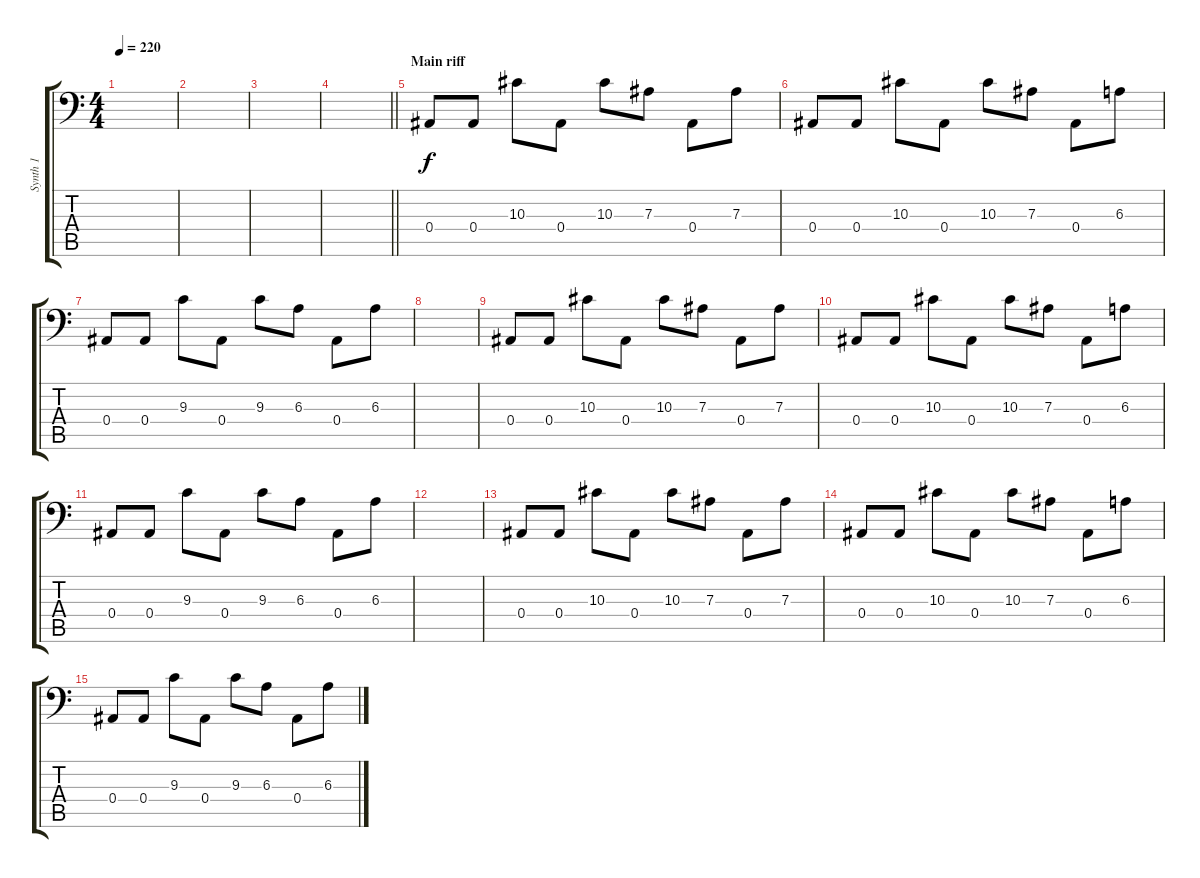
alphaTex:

\track ("Synth 1" "Synth 1") {instrument pad3polysynth}
\staff {score tabs}
\tuning (C4 G3 Eb3 Bb2 F2 Bb1) {hide}
\ts (4 4)
\tempo 220
\clef f4
\ks c
|
|
|
\barLineRight lightlight
|
\section ("" "Main riff")
0.4.8 0.4.8 10.3.8 0.4.8 10.3.8 7.3.8 0.4.8 7.3.8 |
0.4.8 0.4.8 10.3.8 0.4.8 10.3.8 7.3.8 0.4.8 6.3.8 |
0.4.8 0.4.8 9.3.8 0.4.8 9.3.8 6.3.8 0.4.8 6.3.8 |
|
0.4.8 0.4.8 10.3.8 0.4.8 10.3.8 7.3.8 0.4.8 7.3.8 |
0.4.8 0.4.8 10.3.8 0.4.8 10.3.8 7.3.8 0.4.8 6.3.8 |
0.4.8 0.4.8 9.3.8 0.4.8 9.3.8 6.3.8 0.4.8 6.3.8 |
|
0.4.8 0.4.8 10.3.8 0.4.8 10.3.8 7.3.8 0.4.8 7.3.8 |
0.4.8 0.4.8 10.3.8 0.4.8 10.3.8 7.3.8 0.4.8 6.3.8 |
0.4.8 0.4.8 9.3.8 0.4.8 9.3.8 6.3.8 0.4.8 6.3.8
